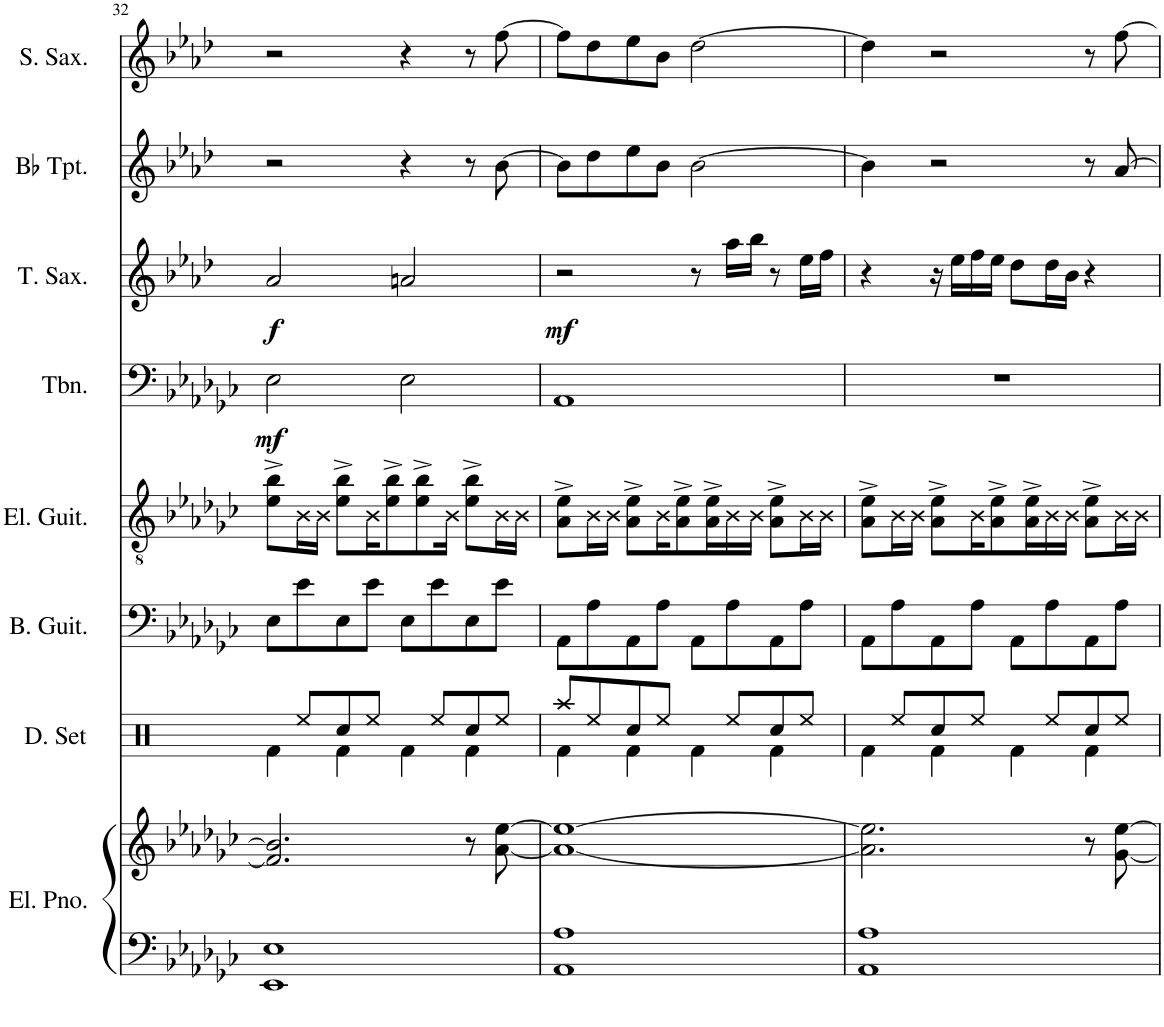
**kern	**kern	**kern	**kern	**kern	**kern	**dynam	**kern	**dynam	**kern	**kern
*part8	*part8	*part7	*part6	*part5	*part4	*part4	*part3	*part3	*part2	*part1
*staff9	*staff8	*staff7	*staff6	*staff5	*staff4	*staff4	*staff3	*staff3	*staff2	*staff1
*I"Electric Piano	*	*I"Drumset	*I"Bass Guitar	*I"Electric Guitar	*I"Trombone	*	*I"Tenor Saxophone	*	*I"Bb Trumpet	*I"Soprano Saxophone
*I'El. Pno.	*	*I'D. Set	*I'B. Guit.	*I'El. Guit.	*I'Tbn.	*	*I'T. Sax.	*	*I'Bb Tpt.	*I'S. Sax.
!!LO:PB:g=z
*clefF4	*clefG2	*clefX	*clefF4	*clefGv2	*clefF4	*	*clefG2	*	*clefG2	*clefG2
*	*	*	*Trd7c12	*	*	*	*Trd8c14	*	*Trd1c2	*Trd1c2
*k[b-e-a-d-g-c-]	*k[b-e-a-d-g-c-]	*k[]	*k[b-e-a-d-g-c-]	*k[b-e-a-d-g-c-]	*k[b-e-a-d-g-c-]	*	*k[b-e-a-d-]	*	*k[b-e-a-d-]	*k[b-e-a-d-]
*M4/4	*M4/4	*M4/4	*M4/4	*M4/4	*M4/4	*	*M4/4	*	*M4/4	*M4/4
=32	=32	=32	=32	=32	=32	=32	=32	=32	=32	=32
*	*	*^	*	*	*	*	*	*	*	*
!	!	!	!	!	!	!	!LO:DY:b	!	!LO:DY:b	!	!
1EE- 1E-	2.f/] 2.b-/]	8ryy	4Rf\	8E-\L	8e-\^ 8b-\^L	2E-\	mf	2a-/	f	2r	2r
.	.	8Ree/L	.	8e-\	16B-\L	.	.	.	.	.	.
.	.	.	.	.	16B-\JJ	.	.	.	.	.	.
.	.	8Rcc/	4Rf\	8E-\	8e-\^ 8b-\^L	.	.	.	.	.	.
.	.	8Ree/J	.	8e-\J	16B-\K	.	.	.	.	.	.
.	.	.	.	.	8e-\^ 8b-\^	.	.	.	.	.	.
.	.	8ryy	4Rf\	8E-\L	.	2E-\	.	2an/	.	4r	4r
.	.	.	.	.	8e-\^ 8b-\^	.	.	.	.	.	.
.	.	8Ree/L	.	8e-\	.	.	.	.	.	.	.
.	.	.	.	.	16B-\Jk	.	.	.	.	.	.
.	8r	8Rcc/	4Rf\	8E-\	8e-\^ 8b-\^L	.	.	.	.	8r	8r
.	[8a-\ [8ee-\	8Ree/J	.	8e-\J	16B-\L	.	.	.	.	[8b-\	[8ff\
.	.	.	.	.	16B-\JJ	.	.	.	.	.	.
=33	=33	=33	=33	=33	=33	=33	=33	=33	=33	=33	=33
!	!	!	!	!	!	!	!	!	!LO:DY:b	!	!
1AA- 1A-	1a-_ 1ee-_	8Raa/L	4Rf\	8AA-\L	8A-\^ 8e-\^L	1AA-	.	2r	mf	8b-\L]	8ff\L]
.	.	8Ree/	.	8A-\	16B-\L	.	.	.	.	8dd-\	8dd-\
.	.	.	.	.	16B-\JJ	.	.	.	.	.	.
.	.	8Rcc/	4Rf\	8AA-\	8A-\^ 8e-\^L	.	.	.	.	8ee-\	8ee-\
.	.	8Ree/J	.	8A-\J	16B-\K	.	.	.	.	8b-\J	8b-\J
.	.	.	.	.	8A-\^ 8e-\^	.	.	.	.	.	.
.	.	8ryy	4Rf\	8AA-\L	.	.	.	8r	.	[2b-\	[2dd-\
.	.	.	.	.	16A-\^ 16e-\^L	.	.	.	.	.	.
.	.	8Ree/L	.	8A-\	16B-\	.	.	16aa-\LL	.	.	.
.	.	.	.	.	16B-\JJ	.	.	16bb-\JJ	.	.	.
.	.	8Rcc/	4Rf\	8AA-\	8A-\^ 8e-\^L	.	.	8r	.	.	.
.	.	8Ree/J	.	8A-\J	16B-\L	.	.	16ee-\LL	.	.	.
.	.	.	.	.	16B-\JJ	.	.	16ff\JJ	.	.	.
=34	=34	=34	=34	=34	=34	=34	=34	=34	=34	=34	=34
1AA- 1A-	2.a-\] 2.ee-\]	8ryy	4Rf\	8AA-\L	8A-\^ 8e-\^L	1r	.	4r	.	4b-\]	4dd-\]
.	.	8Ree/L	.	8A-\	16B-\L	.	.	.	.	.	.
.	.	.	.	.	16B-\JJ	.	.	.	.	.	.
.	.	8Rcc/	4Rf\	8AA-\	8A-\^ 8e-\^L	.	.	16r	.	2r	2r
.	.	.	.	.	.	.	.	16ee-\LL	.	.	.
.	.	8Ree/J	.	8A-\J	16B-\K	.	.	16ff\	.	.	.
.	.	.	.	.	8A-\^ 8e-\^	.	.	16ee-\JJ	.	.	.
.	.	8ryy	4Rf\	8AA-\L	.	.	.	8dd-\L	.	.	.
.	.	.	.	.	16A-\^ 16e-\^L	.	.	.	.	.	.
.	.	8Ree/L	.	8A-\	16B-\	.	.	16dd-\L	.	.	.
.	.	.	.	.	16B-\JJ	.	.	16b-\JJ	.	.	.
.	8r	8Rcc/	4Rf\	8AA-\	8A-\^ 8e-\^L	.	.	4r	.	8r	8r
.	[8g-\ [8ee-\	8Ree/J	.	8A-\J	16B-\L	.	.	.	.	[8a-/	[8ff\
.	.	.	.	.	16B-\JJ	.	.	.	.	.	.
*	*	*v	*v	*	*	*	*	*	*	*	*
=	=	=	=	=	=	=	=	=	=	=
*-	*-	*-	*-	*-	*-	*-	*-	*-	*-	*-
